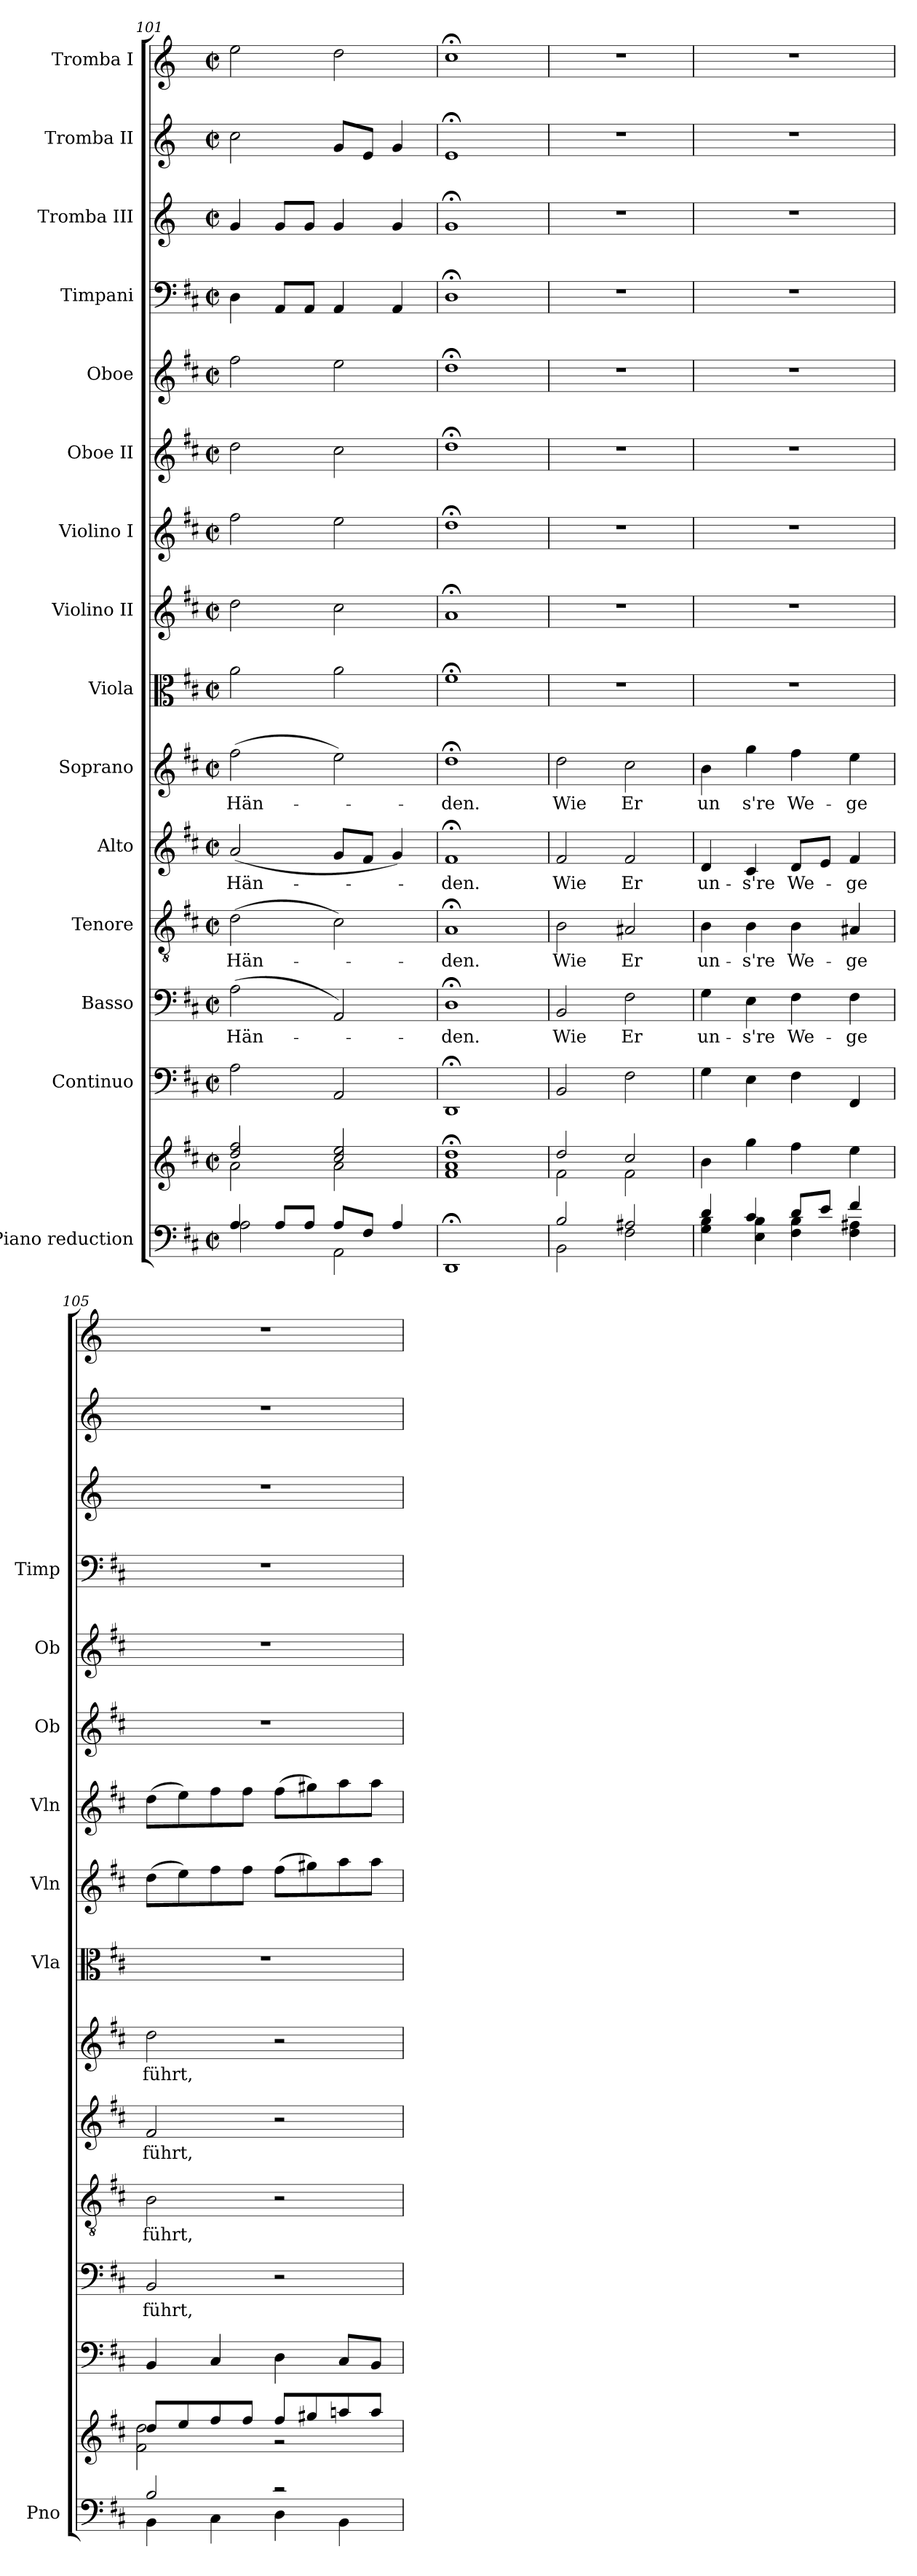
**kern	**kern	**kern	**kern	**text	**kern	**text	**kern	**text	**kern	**text	**kern	**kern	**kern	**kern	**kern	**kern	**kern	**kern	**kern
*part15	*part15	*part14	*part13	*part13	*part12	*part12	*part11	*part11	*part10	*part10	*part9	*part8	*part7	*part6	*part5	*part4	*part3	*part2	*part1
*staff16	*staff15	*staff14	*staff13	*staff13	*staff12	*staff12	*staff11	*staff11	*staff10	*staff10	*staff9	*staff8	*staff7	*staff6	*staff5	*staff4	*staff3	*staff2	*staff1
*I"Piano reduction	*	*I"Continuo	*I"Basso	*	*I"Tenore	*	*I"Alto	*	*I"Soprano	*	*I"Viola	*I"Violino II	*I"Violino I	*I"Oboe II	*I"Oboe	*I"Timpani	*I"Tromba III	*I"Tromba II	*I"Tromba I
*I'Pno	*	*	*	*	*	*	*	*	*	*	*I'Vla	*I'Vln	*I'Vln	*I'Ob	*I'Ob	*I'Timp	*	*	*
*clefF4	*clefG2	*clefF4	*clefF4	*	*clefGv2	*	*clefG2	*	*clefG2	*	*clefC3	*clefG2	*clefG2	*clefG2	*clefG2	*clefF4	*clefG2	*clefG2	*clefG2
*	*	*	*	*	*	*	*	*	*	*	*	*	*	*	*	*	*ITrd-1c-2	*ITrd-1c-2	*ITrd-1c-2
*k[f#c#]	*k[f#c#]	*k[f#c#]	*k[f#c#]	*	*k[f#c#]	*	*k[f#c#]	*	*k[f#c#]	*	*k[f#c#]	*k[f#c#]	*k[f#c#]	*k[f#c#]	*k[f#c#]	*k[f#c#]	*k[f#c#]	*k[f#c#]	*k[f#c#]
*M2/2	*M2/2	*M2/2	*M2/2	*	*M2/2	*	*M2/2	*	*M2/2	*	*M2/2	*M2/2	*M2/2	*M2/2	*M2/2	*M2/2	*M2/2	*M2/2	*M2/2
*met(c|)	*met(c|)	*met(c|)	*met(c|)	*	*met(c|)	*	*met(c|)	*	*met(c|)	*	*met(c|)	*met(c|)	*met(c|)	*met(c|)	*met(c|)	*met(c|)	*met(c|)	*met(c|)	*met(c|)
=101	=101	=101	=101	=101	=101	=101	=101	=101	=101	=101	=101	=101	=101	=101	=101	=101	=101	=101	=101
*^	*^	*	*	*	*	*	*	*	*	*	*	*	*	*	*	*	*	*	*
!	!	!	!	!	!	!LO:LY:b	!	!LO:LY:b	!	!LO:LY:b	!	!LO:LY:b	!	!	!	!	!	!	!	!	!
4A/	2A\	2dd/ 2ff#/	2a\	2A\	(2A\	Hän-	(2d\	Hän-	(2a/	Hän-	(2ff#\	Hän-	2a\	2dd\	2ff#\	2dd\	2ff#\	4D\	4a/	2dd\	2ff#\
8A/L	.	.	.	.	.	.	.	.	.	.	.	.	.	.	.	.	.	8AA/L	8a/L	.	.
8A/J	.	.	.	.	.	.	.	.	.	.	.	.	.	.	.	.	.	8AA/J	8a/J	.	.
8A/L	2AA\	2cc#/ 2ee/	2a\	2AA/	2AA/)	.	2c#\)	.	8g/L	.	2ee\)	.	2a\	2cc#\	2ee\	2cc#\	2ee\	4AA/	4a/	8a/L	2ee\
8F#/J	.	.	.	.	.	.	.	.	8f#/J	.	.	.	.	.	.	.	.	.	.	8f#/J	.
4A/	.	.	.	.	.	.	.	.	4g/)	.	.	.	.	.	.	.	.	4AA/	4a/	4a/	.
*v	*v	*	*	*	*	*	*	*	*	*	*	*	*	*	*	*	*	*	*	*	*
=102	=102	=102	=102	=102	=102	=102	=102	=102	=102	=102	=102	=102	=102	=102	=102	=102	=102	=102	=102	=102
!	!	!	!	!	!LO:LY:b	!	!LO:LY:b	!	!LO:LY:b	!	!LO:LY:b	!	!	!	!	!	!	!	!	!
1DD;<	1dd;<	1f# 1a	1DD;<	1D;<	-den.	1A;<	-den.	1f#;<	-den.	1dd;<	-den.	1f#;<	1a;<	1dd;<	1dd;<	1dd;<	1D;<	1a;<	1f#;<	1dd;<
=103	=103	=103	=103	=103	=103	=103	=103	=103	=103	=103	=103	=103	=103	=103	=103	=103	=103	=103	=103	=103
*^	*	*	*	*	*	*	*	*	*	*	*	*	*	*	*	*	*	*	*	*
!	!	!	!	!	!	!LO:LY:b	!	!LO:LY:b	!	!LO:LY:b	!	!LO:LY:b	!	!	!	!	!	!	!	!	!
2B/	2BB\	2dd/	2f#\	2BB/	2BB/	Wie	2B\	Wie	2f#/	Wie	2dd\	Wie	1r	1r	1r	1r	1r	1r	1r	1r	1r
!	!	!	!	!	!	!LO:LY:b	!	!LO:LY:b	!	!LO:LY:b	!	!LO:LY:b	!	!	!	!	!	!	!	!	!
2A#X/	2F#\	2cc#/	2f#\	2F#\	2F#\	Er	2A#X/	Er	2f#/	Er	2cc#\	Er	.	.	.	.	.	.	.	.	.
=104	=104	=104	=104	=104	=104	=104	=104	=104	=104	=104	=104	=104	=104	=104	=104	=104	=104	=104	=104	=104	=104
!	!	!	!	!	!	!LO:LY:b	!	!LO:LY:b	!	!LO:LY:b	!	!LO:LY:b	!	!	!	!	!	!	!	!	!
*	*	*v	*v	*	*	*	*	*	*	*	*	*	*	*	*	*	*	*	*	*	*
4d/	4G\ 4B\	4b\	4G\	4G\	un-	4B\	un-	4d/	un-	4b\	un	1r	1r	1r	1r	1r	1r	1r	1r	1r
!	!	!	!	!	!LO:LY:b	!	!LO:LY:b	!	!LO:LY:b	!	!LO:LY:b	!	!	!	!	!	!	!	!	!
4c#/	4E\ 4B\	4gg\	4E\	4E\	-s're	4B\	-s're	4c#/	-s're	4gg\	s're	.	.	.	.	.	.	.	.	.
!	!	!	!	!	!LO:LY:b	!	!LO:LY:b	!	!LO:LY:b	!	!LO:LY:b	!	!	!	!	!	!	!	!	!
8d/L	4F#\ 4B\	4ff#\	4F#\	4F#\	We-	4B\	We-	8d/L	We-	4ff#\	We-	.	.	.	.	.	.	.	.	.
8e/J	.	.	.	.	.	.	.	8e/J	.	.	.	.	.	.	.	.	.	.	.	.
!	!	!	!	!	!LO:LY:b	!	!LO:LY:b	!	!LO:LY:b	!	!LO:LY:b	!	!	!	!	!	!	!	!	!
4f#/	4F#\ 4A#X\	4ee\	4FF#/	4F#\	-ge	4A#X/	-ge	4f#/	-ge	4ee\	-ge	.	.	.	.	.	.	.	.	.
!!LO:PB:g=z
=105	=105	=105	=105	=105	=105	=105	=105	=105	=105	=105	=105	=105	=105	=105	=105	=105	=105	=105	=105	=105
*	*	*^	*	*	*	*	*	*	*	*	*	*	*	*	*	*	*	*	*	*
!	!	!	!	!	!	!LO:LY:b	!	!LO:LY:b	!	!LO:LY:b	!	!LO:LY:b	!	!	!	!	!	!	!	!	!
2B/	4BB\	8dd/L	2f#\ 2dd\	4BB/	2BB/	führt,	2B\	führt,	2f#/	führt,	2dd\	führt,	1r	(8dd\L	(8dd\L	1r	1r	1r	1r	1r	1r
.	.	8ee/	.	.	.	.	.	.	.	.	.	.	.	8ee\)	8ee\)	.	.	.	.	.	.
.	4C#\	8ff#/	.	4C#/	.	.	.	.	.	.	.	.	.	8ff#\	8ff#\	.	.	.	.	.	.
.	.	8ff#/J	.	.	.	.	.	.	.	.	.	.	.	8ff#\J	8ff#\J	.	.	.	.	.	.
2r	4D\	8ff#/L	2r	4D\	2r	.	2r	.	2r	.	2r	.	.	(8ff#\L	(8ff#\L	.	.	.	.	.	.
.	.	8gg#X/	.	.	.	.	.	.	.	.	.	.	.	8gg#X\)	8gg#X\)	.	.	.	.	.	.
.	4BB\	8aan/	.	8C#/L	.	.	.	.	.	.	.	.	.	8aa\	8aa\	.	.	.	.	.	.
.	.	8aa/J	.	8BB/J	.	.	.	.	.	.	.	.	.	8aa\J	8aa\J	.	.	.	.	.	.
*v	*v	*	*	*	*	*	*	*	*	*	*	*	*	*	*	*	*	*	*	*	*
*	*v	*v	*	*	*	*	*	*	*	*	*	*	*	*	*	*	*	*	*	*
=	=	=	=	=	=	=	=	=	=	=	=	=	=	=	=	=	=	=	=
*-	*-	*-	*-	*-	*-	*-	*-	*-	*-	*-	*-	*-	*-	*-	*-	*-	*-	*-	*-
